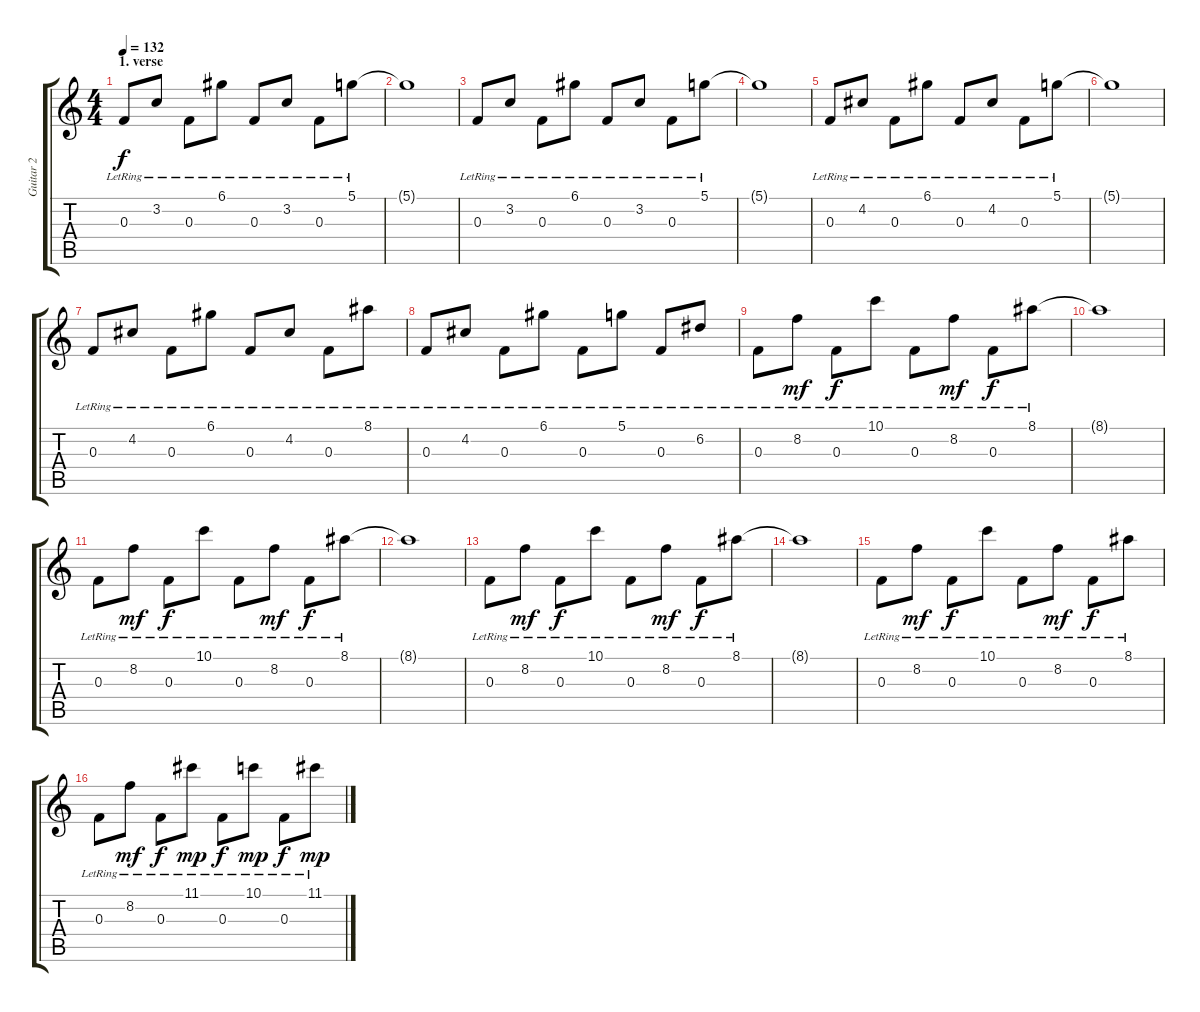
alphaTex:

\track ("Guitar 2" "Guitar 2") {instrument acousticguitarsteel}
\staff {score tabs}
\tuning (D4 A3 F3 C3 G2 D2) {hide}
\ts (4 4)
\section ("" "1. verse")
\tempo 132
\clef g2
\ks c
0.3{lr}.8{dy f} 3.2{lr}.8 0.3{lr}.8 6.1{lr}.8 0.3{lr}.8 3.2{lr}.8 0.3{lr}.8 5.1{lr}.8 |
5.1{t}.1 |
0.3{lr}.8 3.2{lr}.8 0.3{lr}.8 6.1{lr}.8 0.3{lr}.8 3.2{lr}.8 0.3{lr}.8 5.1{lr}.8 |
5.1{t}.1 |
0.3{lr}.8 4.2{lr}.8 0.3{lr}.8 6.1{lr}.8 0.3{lr}.8 4.2{lr}.8 0.3{lr}.8 5.1{lr}.8 |
5.1{t}.1 |
0.3{lr}.8 4.2{lr}.8 0.3{lr}.8 6.1{lr}.8 0.3{lr}.8 4.2{lr}.8 0.3{lr}.8 8.1{lr}.8 |
0.3{lr}.8 4.2{lr}.8 0.3{lr}.8 6.1{lr}.8 0.3{lr}.8 5.1{lr}.8 0.3{lr}.8 6.2{lr}.8 |
0.3{lr}.8 8.2{lr}.8{dy mf} 0.3{lr}.8{dy f} 10.1{lr}.8 0.3{lr}.8 8.2{lr}.8{dy mf} 0.3{lr}.8{dy f} 8.1{lr}.8 |
8.1{t}.1 |
0.3{lr}.8 8.2{lr}.8{dy mf} 0.3{lr}.8{dy f} 10.1{lr}.8 0.3{lr}.8 8.2{lr}.8{dy mf} 0.3{lr}.8{dy f} 8.1{lr}.8 |
8.1{t}.1 |
0.3{lr}.8 8.2{lr}.8{dy mf} 0.3{lr}.8{dy f} 10.1{lr}.8 0.3{lr}.8 8.2{lr}.8{dy mf} 0.3{lr}.8{dy f} 8.1{lr}.8 |
8.1{t}.1 |
0.3{lr}.8 8.2{lr}.8{dy mf} 0.3{lr}.8{dy f} 10.1{lr}.8 0.3{lr}.8 8.2{lr}.8{dy mf} 0.3{lr}.8{dy f} 8.1{lr}.8 |
0.3{lr}.8 8.2{lr}.8{dy mf} 0.3{lr}.8{dy f} 11.1{lr}.8{dy mp} 0.3{lr}.8{dy f} 10.1{lr}.8{dy mp} 0.3{lr}.8{dy f} 11.1{lr}.8{dy mp}
